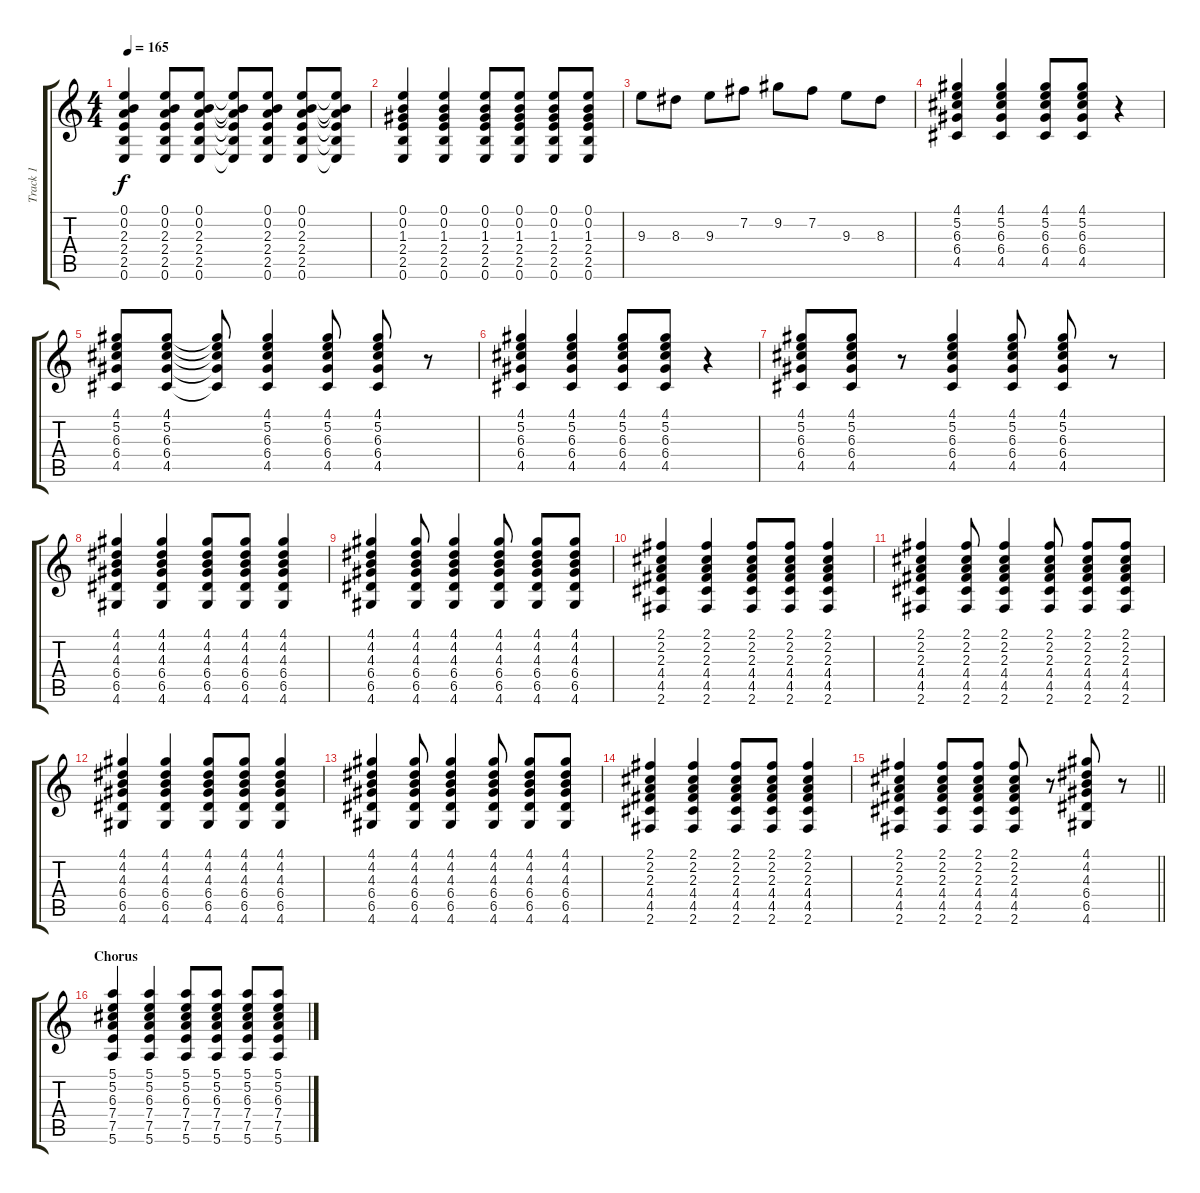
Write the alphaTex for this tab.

\track ("Track 1" "Track 1") {instrument electricguitarjazz}
\staff {score tabs}
\tuning (E4 B3 G3 D3 A2 E2) {hide}
\ts (4 4)
\tempo 165
\clef g2
\ks c
(0.1 0.2 2.3 2.4 2.5 0.6).4{dy f} (0.1 0.2 2.3 2.4 2.5 0.6).8 (0.1 0.2 2.3 2.4 2.5 0.6).8 (0.1{t} 0.2{t} 2.3{t} 2.4{t} 2.5{t} 0.6{t}).8 (0.1 0.2 2.3 2.4 2.5 0.6).8 (0.1 0.2 2.3 2.4 2.5 0.6).8 (0.1{t} 0.2{t} 2.3{t} 2.4{t} 2.5{t} 0.6{t}).8 |
(0.1 0.2 1.3 2.4 2.5 0.6).4 (0.1 0.2 1.3 2.4 2.5 0.6).4 (0.1 0.2 1.3 2.4 2.5 0.6).8 (0.1 0.2 1.3 2.4 2.5 0.6).8 (0.1 0.2 1.3 2.4 2.5 0.6).8 (0.1 0.2 1.3 2.4 2.5 0.6).8 |
9.3.8 8.3.8 9.3.8 7.2.8 9.2.8 7.2.8 9.3.8 8.3.8 |
(4.1 5.2 6.3 6.4 4.5).4 (4.1 5.2 6.3 6.4 4.5).4 (4.1 5.2 6.3 6.4 4.5).8 (4.1 5.2 6.3 6.4 4.5).8 r.4 |
(4.1 5.2 6.3 6.4 4.5).8 (4.1 5.2 6.3 6.4 4.5).8 (4.1{t} 5.2{t} 6.3{t} 6.4{t} 4.5{t}).8 (4.1 5.2 6.3 6.4 4.5).4 (4.1 5.2 6.3 6.4 4.5).8 (4.1 5.2 6.3 6.4 4.5).8 r.8 |
(4.1 5.2 6.3 6.4 4.5).4 (4.1 5.2 6.3 6.4 4.5).4 (4.1 5.2 6.3 6.4 4.5).8 (4.1 5.2 6.3 6.4 4.5).8 r.4 |
(4.1 5.2 6.3 6.4 4.5).8 (4.1 5.2 6.3 6.4 4.5).8 r.8 (4.1 5.2 6.3 6.4 4.5).4 (4.1 5.2 6.3 6.4 4.5).8 (4.1 5.2 6.3 6.4 4.5).8 r.8 |
(4.1 4.2 4.3 6.4 6.5 4.6).4 (4.1 4.2 4.3 6.4 6.5 4.6).4 (4.1 4.2 4.3 6.4 6.5 4.6).8 (4.1 4.2 4.3 6.4 6.5 4.6).8 (4.1 4.2 4.3 6.4 6.5 4.6).4 |
(4.1 4.2 4.3 6.4 6.5 4.6).4 (4.1 4.2 4.3 6.4 6.5 4.6).8 (4.1 4.2 4.3 6.4 6.5 4.6).4 (4.1 4.2 4.3 6.4 6.5 4.6).8 (4.1 4.2 4.3 6.4 6.5 4.6).8 (4.1 4.2 4.3 6.4 6.5 4.6).8 |
(2.1 2.2 2.3 4.4 4.5 2.6).4 (2.1 2.2 2.3 4.4 4.5 2.6).4 (2.1 2.2 2.3 4.4 4.5 2.6).8 (2.1 2.2 2.3 4.4 4.5 2.6).8 (2.1 2.2 2.3 4.4 4.5 2.6).4 |
(2.1 2.2 2.3 4.4 4.5 2.6).4 (2.1 2.2 2.3 4.4 4.5 2.6).8 (2.1 2.2 2.3 4.4 4.5 2.6).4 (2.1 2.2 2.3 4.4 4.5 2.6).8 (2.1 2.2 2.3 4.4 4.5 2.6).8 (2.1 2.2 2.3 4.4 4.5 2.6).8 |
(4.1 4.2 4.3 6.4 6.5 4.6).4 (4.1 4.2 4.3 6.4 6.5 4.6).4 (4.1 4.2 4.3 6.4 6.5 4.6).8 (4.1 4.2 4.3 6.4 6.5 4.6).8 (4.1 4.2 4.3 6.4 6.5 4.6).4 |
(4.1 4.2 4.3 6.4 6.5 4.6).4 (4.1 4.2 4.3 6.4 6.5 4.6).8 (4.1 4.2 4.3 6.4 6.5 4.6).4 (4.1 4.2 4.3 6.4 6.5 4.6).8 (4.1 4.2 4.3 6.4 6.5 4.6).8 (4.1 4.2 4.3 6.4 6.5 4.6).8 |
(2.1 2.2 2.3 4.4 4.5 2.6).4 (2.1 2.2 2.3 4.4 4.5 2.6).4 (2.1 2.2 2.3 4.4 4.5 2.6).8 (2.1 2.2 2.3 4.4 4.5 2.6).8 (2.1 2.2 2.3 4.4 4.5 2.6).4 |
\barLineRight lightlight
(2.1 2.2 2.3 4.4 4.5 2.6).4 (2.1 2.2 2.3 4.4 4.5 2.6).8 (2.1 2.2 2.3 4.4 4.5 2.6).8 (2.1 2.2 2.3 4.4 4.5 2.6).8 r.8 (4.1 4.2 4.3 6.4 6.5 4.6).8 r.8 |
\section ("" "Chorus")
(5.1 5.2 6.3 7.4 7.5 5.6).4 (5.1 5.2 6.3 7.4 7.5 5.6).4 (5.1 5.2 6.3 7.4 7.5 5.6).8 (5.1 5.2 6.3 7.4 7.5 5.6).8 (5.1 5.2 6.3 7.4 7.5 5.6).8 (5.1 5.2 6.3 7.4 7.5 5.6).8
